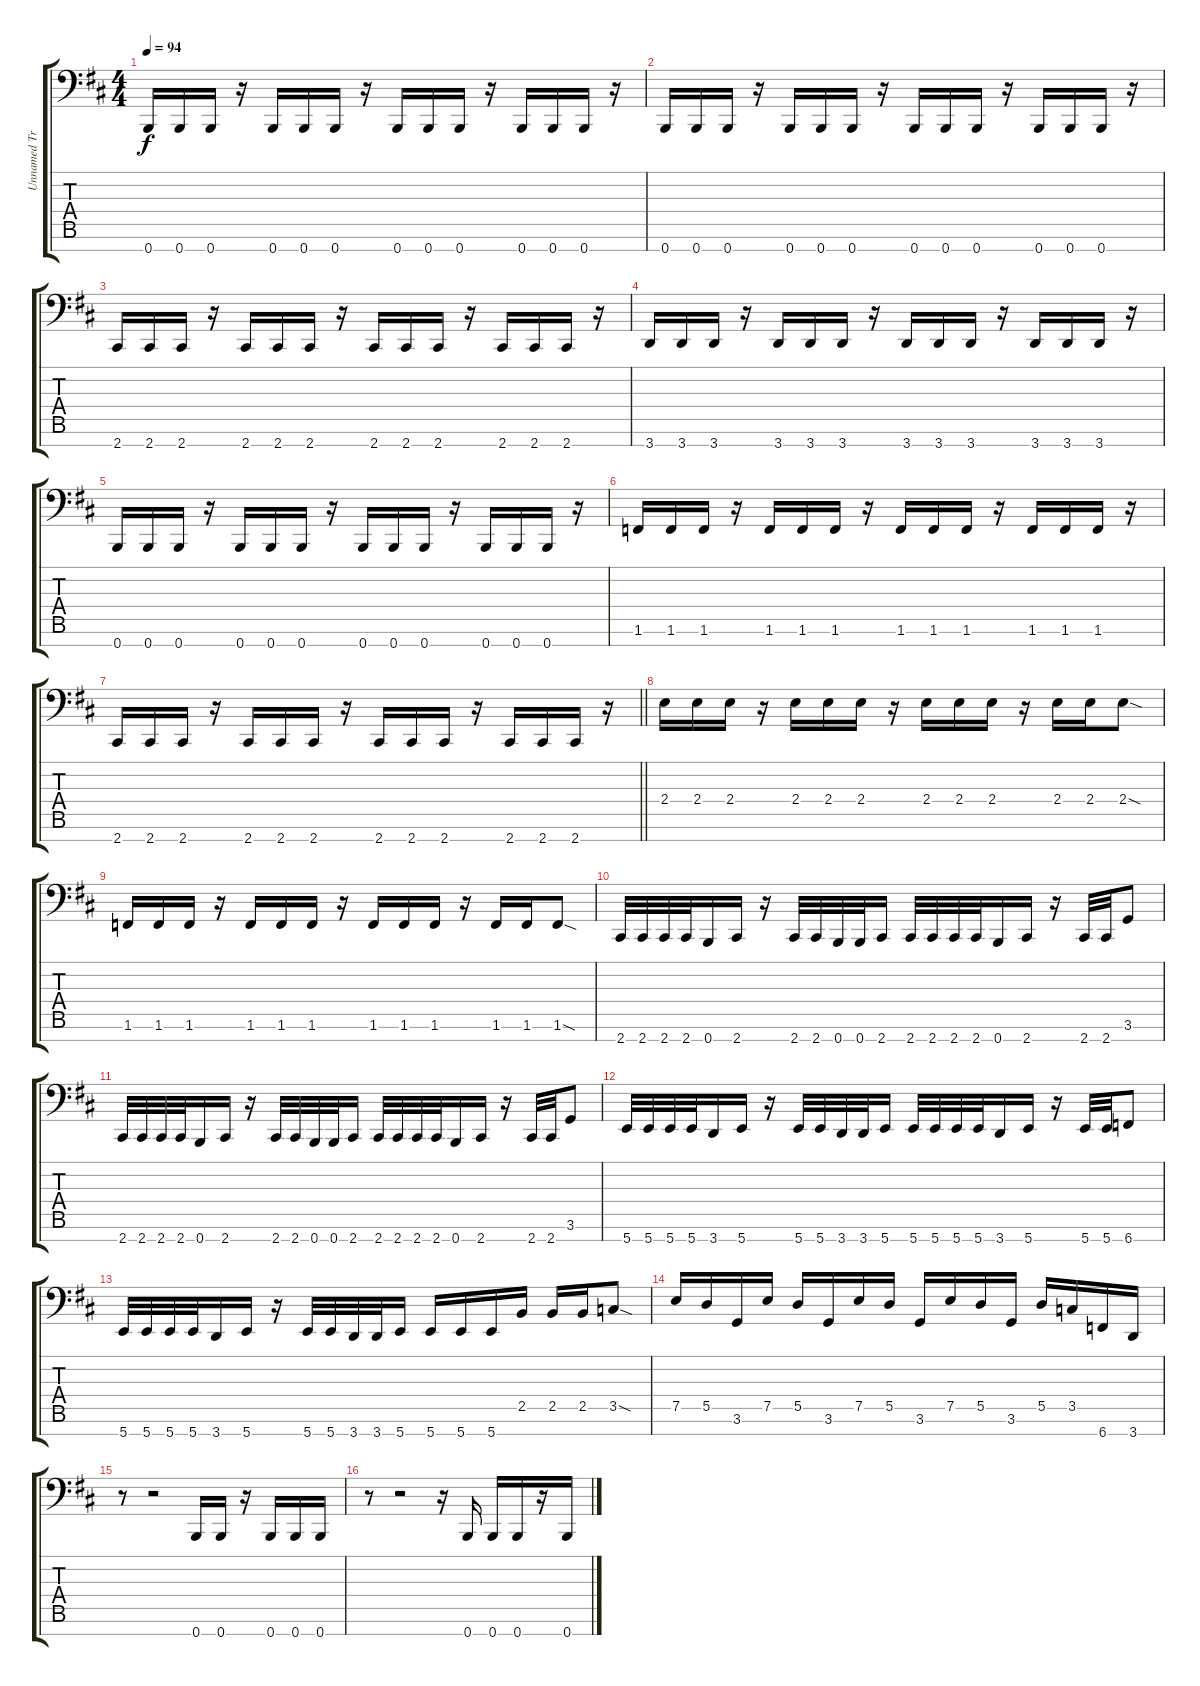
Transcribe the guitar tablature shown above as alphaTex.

\track ("Unnamed Track" "Unnamed Tr") {instrument electricbassfinger}
\staff {score tabs}
\tuning (E3 B2 G2 D2 A1 E1 B0) {hide}
\ts (4 4)
\tempo 94
\clef f4
\ks d
0.7.16{dy f} 0.7.16 0.7.16 r.16 0.7.16 0.7.16 0.7.16 r.16 0.7.16 0.7.16 0.7.16 r.16 0.7.16 0.7.16 0.7.16 r.16 |
0.7.16 0.7.16 0.7.16 r.16 0.7.16 0.7.16 0.7.16 r.16 0.7.16 0.7.16 0.7.16 r.16 0.7.16 0.7.16 0.7.16 r.16 |
2.7.16 2.7.16 2.7.16 r.16 2.7.16 2.7.16 2.7.16 r.16 2.7.16 2.7.16 2.7.16 r.16 2.7.16 2.7.16 2.7.16 r.16 |
3.7.16 3.7.16 3.7.16 r.16 3.7.16 3.7.16 3.7.16 r.16 3.7.16 3.7.16 3.7.16 r.16 3.7.16 3.7.16 3.7.16 r.16 |
0.7.16 0.7.16 0.7.16 r.16 0.7.16 0.7.16 0.7.16 r.16 0.7.16 0.7.16 0.7.16 r.16 0.7.16 0.7.16 0.7.16 r.16 |
1.6.16 1.6.16 1.6.16 r.16 1.6.16 1.6.16 1.6.16 r.16 1.6.16 1.6.16 1.6.16 r.16 1.6.16 1.6.16 1.6.16 r.16 |
\barLineRight lightlight
2.7.16 2.7.16 2.7.16 r.16 2.7.16 2.7.16 2.7.16 r.16 2.7.16 2.7.16 2.7.16 r.16 2.7.16 2.7.16 2.7.16 r.16 |
2.4.16 2.4.16 2.4.16 r.16 2.4.16 2.4.16 2.4.16 r.16 2.4.16 2.4.16 2.4.16 r.16 2.4.16 2.4.16 2.4{sod}.8 |
1.6.16 1.6.16 1.6.16 r.16 1.6.16 1.6.16 1.6.16 r.16 1.6.16 1.6.16 1.6.16 r.16 1.6.16 1.6.16 1.6{sod}.8 |
2.7.32 2.7.32 2.7.32 2.7.32 0.7.16 2.7.16 r.16 2.7.32 2.7.32 0.7.32 0.7.32 2.7.16 2.7.32 2.7.32 2.7.32 2.7.32 0.7.16 2.7.16 r.16 2.7.32 2.7.32 3.6.8 |
2.7.32 2.7.32 2.7.32 2.7.32 0.7.16 2.7.16 r.16 2.7.32 2.7.32 0.7.32 0.7.32 2.7.16 2.7.32 2.7.32 2.7.32 2.7.32 0.7.16 2.7.16 r.16 2.7.32 2.7.32 3.6.8 |
5.7.32 5.7.32 5.7.32 5.7.32 3.7.16 5.7.16 r.16 5.7.32 5.7.32 3.7.32 3.7.32 5.7.16 5.7.32 5.7.32 5.7.32 5.7.32 3.7.16 5.7.16 r.16 5.7.32 5.7.32 6.7.8 |
5.7.32 5.7.32 5.7.32 5.7.32 3.7.16 5.7.16 r.16 5.7.32 5.7.32 3.7.32 3.7.32 5.7.16 5.7.16 5.7.16 5.7.16 2.5.16 2.5.16 2.5.16 3.5{sod}.8 |
7.5.16 5.5.16 3.6.16 7.5.16 5.5.16 3.6.16 7.5.16 5.5.16 3.6.16 7.5.16 5.5.16 3.6.16 5.5.16 3.5.16 6.7.16 3.7.16 |
r.8 r.2 0.7.16 0.7.16 r.16 0.7.16 0.7.16 0.7.16 |
r.8 r.2 r.16 0.7.16 0.7.16 0.7.16 r.16 0.7.16
